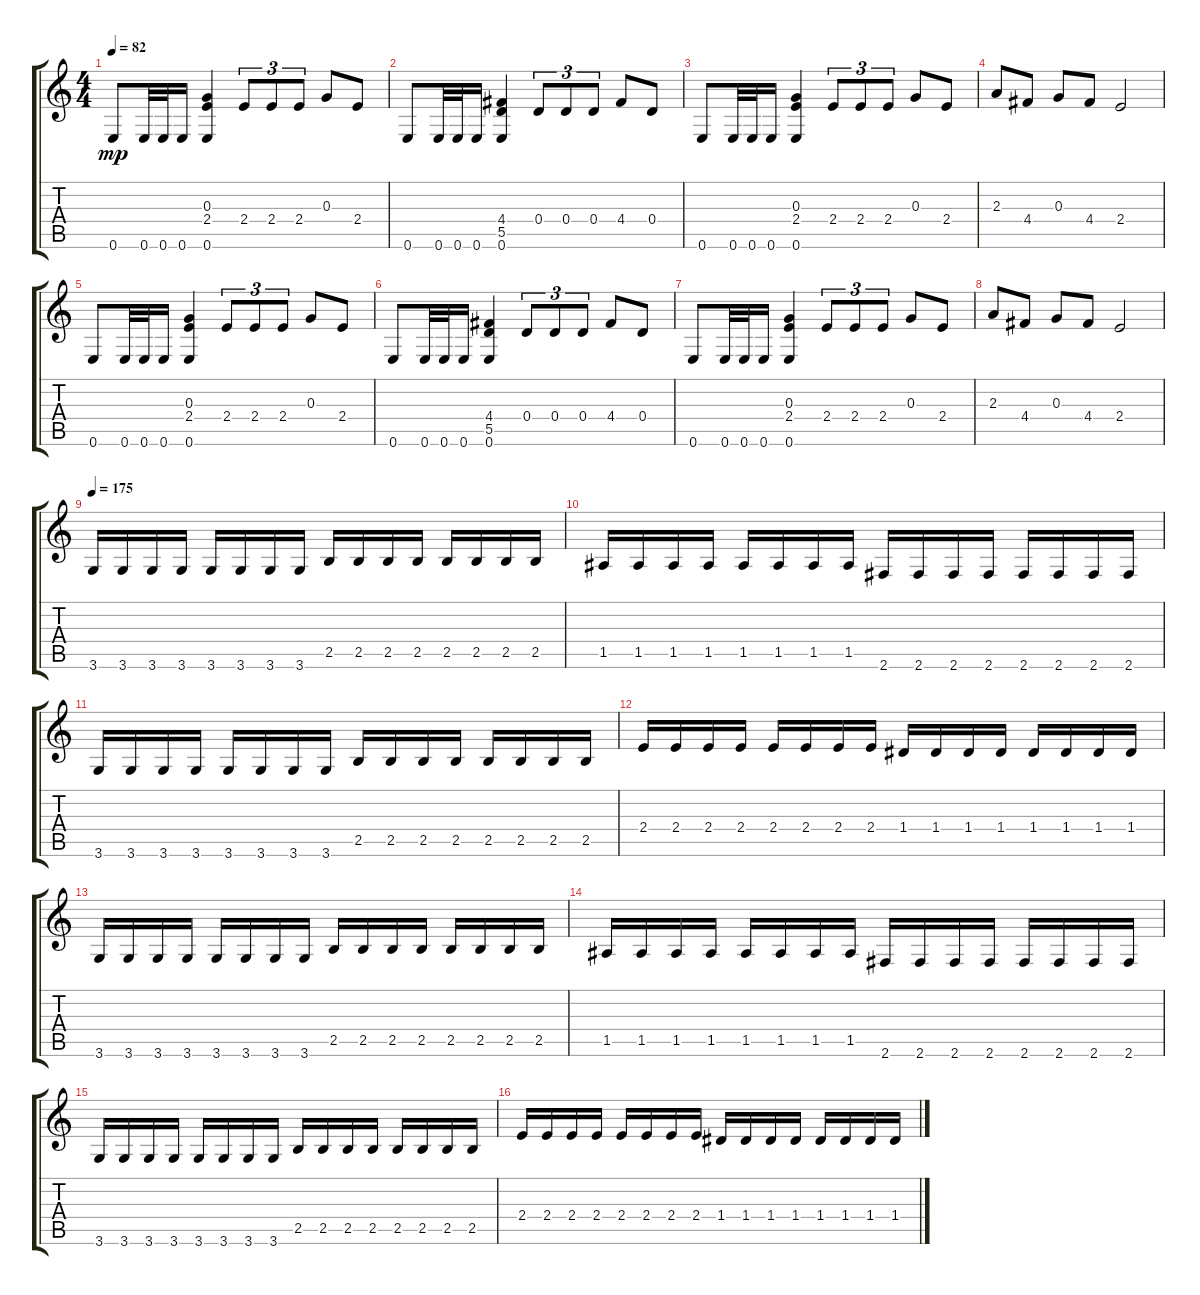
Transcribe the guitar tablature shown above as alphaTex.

\track "" {instrument distortionguitar}
\staff {score tabs}
\tuning (E4 B3 G3 D3 A2 E2) {hide}
\ts (4 4)
\tempo 82
\clef g2
\ks c
0.6.8{dy mp} 0.6.32 0.6.32 0.6.16 (0.3 2.4 0.6).4 2.4.8{tu (3 2)} 2.4.8{tu (3 2)} 2.4.8{tu (3 2)} 0.3.8 2.4.8 |
0.6.8 0.6.32 0.6.32 0.6.16 (4.4 5.5 0.6).4 0.4.8{tu (3 2)} 0.4.8{tu (3 2)} 0.4.8{tu (3 2)} 4.4.8 0.4.8 |
0.6.8 0.6.32 0.6.32 0.6.16 (0.3 2.4 0.6).4 2.4.8{tu (3 2)} 2.4.8{tu (3 2)} 2.4.8{tu (3 2)} 0.3.8 2.4.8 |
2.3.8 4.4.8 0.3.8 4.4.8 2.4.2 |
0.6.8 0.6.32 0.6.32 0.6.16 (0.3 2.4 0.6).4 2.4.8{tu (3 2)} 2.4.8{tu (3 2)} 2.4.8{tu (3 2)} 0.3.8 2.4.8 |
0.6.8 0.6.32 0.6.32 0.6.16 (4.4 5.5 0.6).4 0.4.8{tu (3 2)} 0.4.8{tu (3 2)} 0.4.8{tu (3 2)} 4.4.8 0.4.8 |
0.6.8 0.6.32 0.6.32 0.6.16 (0.3 2.4 0.6).4 2.4.8{tu (3 2)} 2.4.8{tu (3 2)} 2.4.8{tu (3 2)} 0.3.8 2.4.8 |
2.3.8 4.4.8 0.3.8 4.4.8 2.4.2 |
\tempo 175
3.6.16 3.6.16 3.6.16 3.6.16 3.6.16 3.6.16 3.6.16 3.6.16 2.5.16 2.5.16 2.5.16 2.5.16 2.5.16 2.5.16 2.5.16 2.5.16 |
1.5.16 1.5.16 1.5.16 1.5.16 1.5.16 1.5.16 1.5.16 1.5.16 2.6.16 2.6.16 2.6.16 2.6.16 2.6.16 2.6.16 2.6.16 2.6.16 |
3.6.16 3.6.16 3.6.16 3.6.16 3.6.16 3.6.16 3.6.16 3.6.16 2.5.16 2.5.16 2.5.16 2.5.16 2.5.16 2.5.16 2.5.16 2.5.16 |
2.4.16 2.4.16 2.4.16 2.4.16 2.4.16 2.4.16 2.4.16 2.4.16 1.4.16 1.4.16 1.4.16 1.4.16 1.4.16 1.4.16 1.4.16 1.4.16 |
3.6.16 3.6.16 3.6.16 3.6.16 3.6.16 3.6.16 3.6.16 3.6.16 2.5.16 2.5.16 2.5.16 2.5.16 2.5.16 2.5.16 2.5.16 2.5.16 |
1.5.16 1.5.16 1.5.16 1.5.16 1.5.16 1.5.16 1.5.16 1.5.16 2.6.16 2.6.16 2.6.16 2.6.16 2.6.16 2.6.16 2.6.16 2.6.16 |
3.6.16 3.6.16 3.6.16 3.6.16 3.6.16 3.6.16 3.6.16 3.6.16 2.5.16 2.5.16 2.5.16 2.5.16 2.5.16 2.5.16 2.5.16 2.5.16 |
2.4.16 2.4.16 2.4.16 2.4.16 2.4.16 2.4.16 2.4.16 2.4.16 1.4.16 1.4.16 1.4.16 1.4.16 1.4.16 1.4.16 1.4.16 1.4.16
